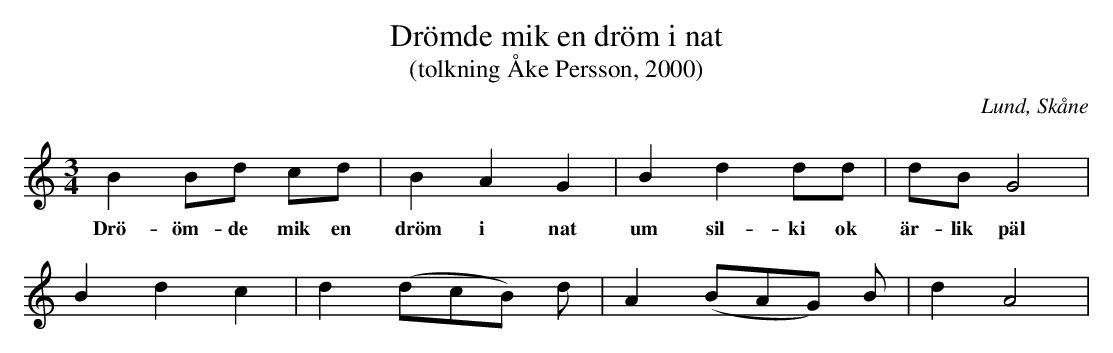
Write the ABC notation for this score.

X:1
T:Drömde mik en dröm i nat
T:(tolkning Åke Persson, 2000)
O:Lund, Skåne
M:3/4
L:1/8
K:C
B2 Bd cd | B2 A2 G2 | B2 d2 dd | dB G4 |
w:Drö-öm-de mik en|dröm i nat| um sil-ki ok|är-lik päl
B2 d2 c2 | d2 (dcB) d | A2 (BAG) B | d2 A4 |
